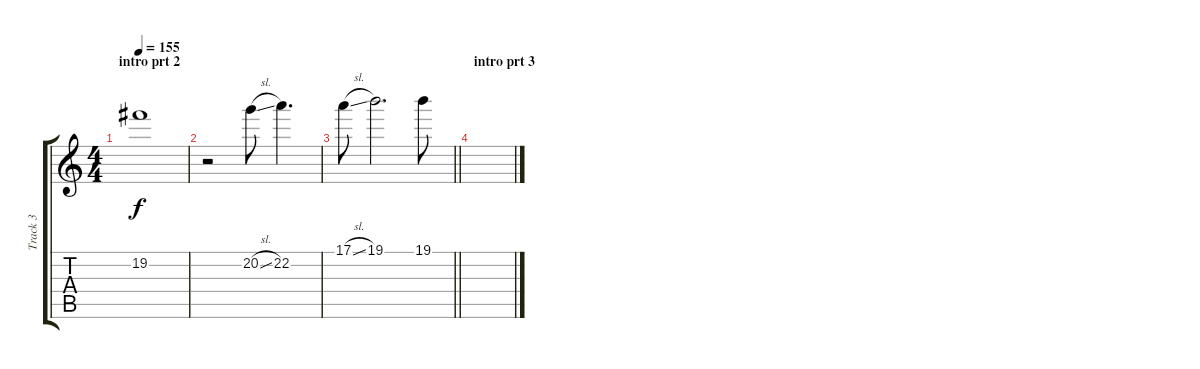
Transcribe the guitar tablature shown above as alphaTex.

\track ("Track 3" "Track 3") {instrument distortionguitar}
\staff {score tabs}
\tuning (E4 B3 G3 D3 A2 D2) {hide}
\ts (4 4)
\section ("" "intro prt 2")
\tempo 155
\clef g2
\ks c
19.2.1{dy f} |
r.2 20.2{sl}.8 22.2.4{d} |
\barLineRight lightlight
17.1{sl}.8 19.1.2{d} 19.1.8 |
\section ("" "intro prt 3")
